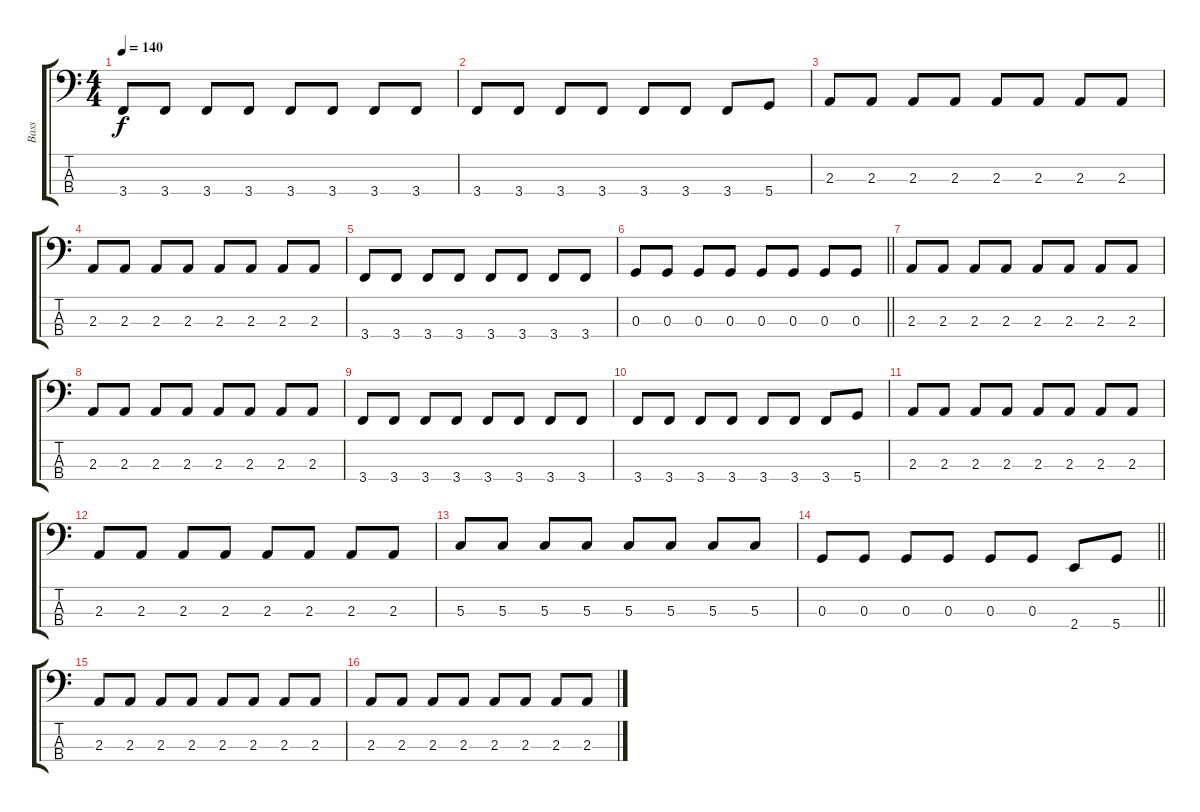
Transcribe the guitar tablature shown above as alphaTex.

\track ("Bass" "Bass") {instrument electricbassfinger}
\staff {score tabs}
\tuning (F2 C2 G1 D1) {hide}
\ts (4 4)
\tempo 140
\clef f4
\ks c
3.4.8{dy f} 3.4.8 3.4.8 3.4.8 3.4.8 3.4.8 3.4.8 3.4.8 |
3.4.8 3.4.8 3.4.8 3.4.8 3.4.8 3.4.8 3.4.8 5.4.8 |
2.3.8 2.3.8 2.3.8 2.3.8 2.3.8 2.3.8 2.3.8 2.3.8 |
2.3.8 2.3.8 2.3.8 2.3.8 2.3.8 2.3.8 2.3.8 2.3.8 |
3.4.8 3.4.8 3.4.8 3.4.8 3.4.8 3.4.8 3.4.8 3.4.8 |
\barLineRight lightlight
0.3.8 0.3.8 0.3.8 0.3.8 0.3.8 0.3.8 0.3.8 0.3.8 |
2.3.8 2.3.8 2.3.8 2.3.8 2.3.8 2.3.8 2.3.8 2.3.8 |
2.3.8 2.3.8 2.3.8 2.3.8 2.3.8 2.3.8 2.3.8 2.3.8 |
3.4.8 3.4.8 3.4.8 3.4.8 3.4.8 3.4.8 3.4.8 3.4.8 |
3.4.8 3.4.8 3.4.8 3.4.8 3.4.8 3.4.8 3.4.8 5.4.8 |
2.3.8 2.3.8 2.3.8 2.3.8 2.3.8 2.3.8 2.3.8 2.3.8 |
2.3.8 2.3.8 2.3.8 2.3.8 2.3.8 2.3.8 2.3.8 2.3.8 |
5.3.8 5.3.8 5.3.8 5.3.8 5.3.8 5.3.8 5.3.8 5.3.8 |
\barLineRight lightlight
0.3.8 0.3.8 0.3.8 0.3.8 0.3.8 0.3.8 2.4.8 5.4.8 |
2.3.8 2.3.8 2.3.8 2.3.8 2.3.8 2.3.8 2.3.8 2.3.8 |
2.3.8 2.3.8 2.3.8 2.3.8 2.3.8 2.3.8 2.3.8 2.3.8
